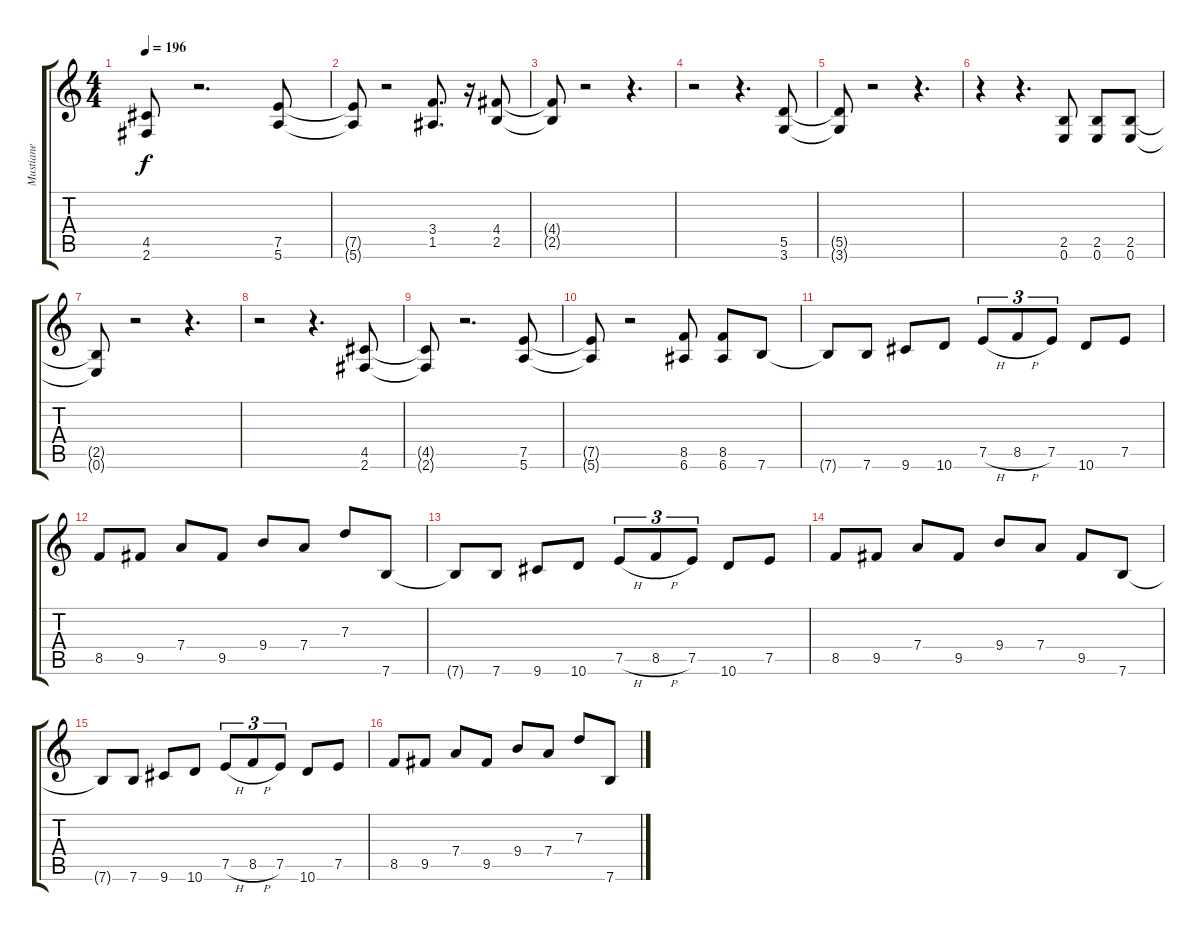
\track ("Mustiane" "Mustiane") {instrument distortionguitar}
\staff {score tabs}
\tuning (E4 B3 G3 D3 A2 E2) {hide}
\ts (4 4)
\tempo 196
\clef g2
\ks c
(4.5{t} 2.6{t}).8{dy f} r.2{d} (7.5 5.6).8 |
(7.5{t} 5.6{t}).8 r.2 (3.4 1.5).8{d} r.16 (4.4 2.5).8 |
(4.4{t} 2.5{t}).8 r.2 r.4{d} |
r.2 r.4{d} (5.5 3.6).8 |
(5.5{t} 3.6{t}).8 r.2 r.4{d} |
r.4 r.4{d} (2.5 0.6).8 (2.5 0.6).8 (2.5 0.6).8 |
(2.5{t} 0.6{t}).8 r.2 r.4{d} |
r.2 r.4{d} (4.5 2.6).8 |
(4.5{t} 2.6{t}).8 r.2{d} (7.5 5.6).8 |
(7.5{t} 5.6{t}).8 r.2 (8.5 6.6).8 (8.5 6.6).8 7.6.8 |
7.6{t}.8 7.6.8 9.6.8 10.6.8 7.5{h}.8{tu (3 2)} 8.5{h}.8{tu (3 2)} 7.5.8{tu (3 2)} 10.6.8 7.5.8 |
8.5.8 9.5.8 7.4.8 9.5.8 9.4.8 7.4.8 7.3.8 7.6.8 |
7.6{t}.8 7.6.8 9.6.8 10.6.8 7.5{h}.8{tu (3 2)} 8.5{h}.8{tu (3 2)} 7.5.8{tu (3 2)} 10.6.8 7.5.8 |
8.5.8 9.5.8 7.4.8 9.5.8 9.4.8 7.4.8 9.5.8 7.6.8 |
7.6{t}.8 7.6.8 9.6.8 10.6.8 7.5{h}.8{tu (3 2)} 8.5{h}.8{tu (3 2)} 7.5.8{tu (3 2)} 10.6.8 7.5.8 |
8.5.8 9.5.8 7.4.8 9.5.8 9.4.8 7.4.8 7.3.8 7.6.8
